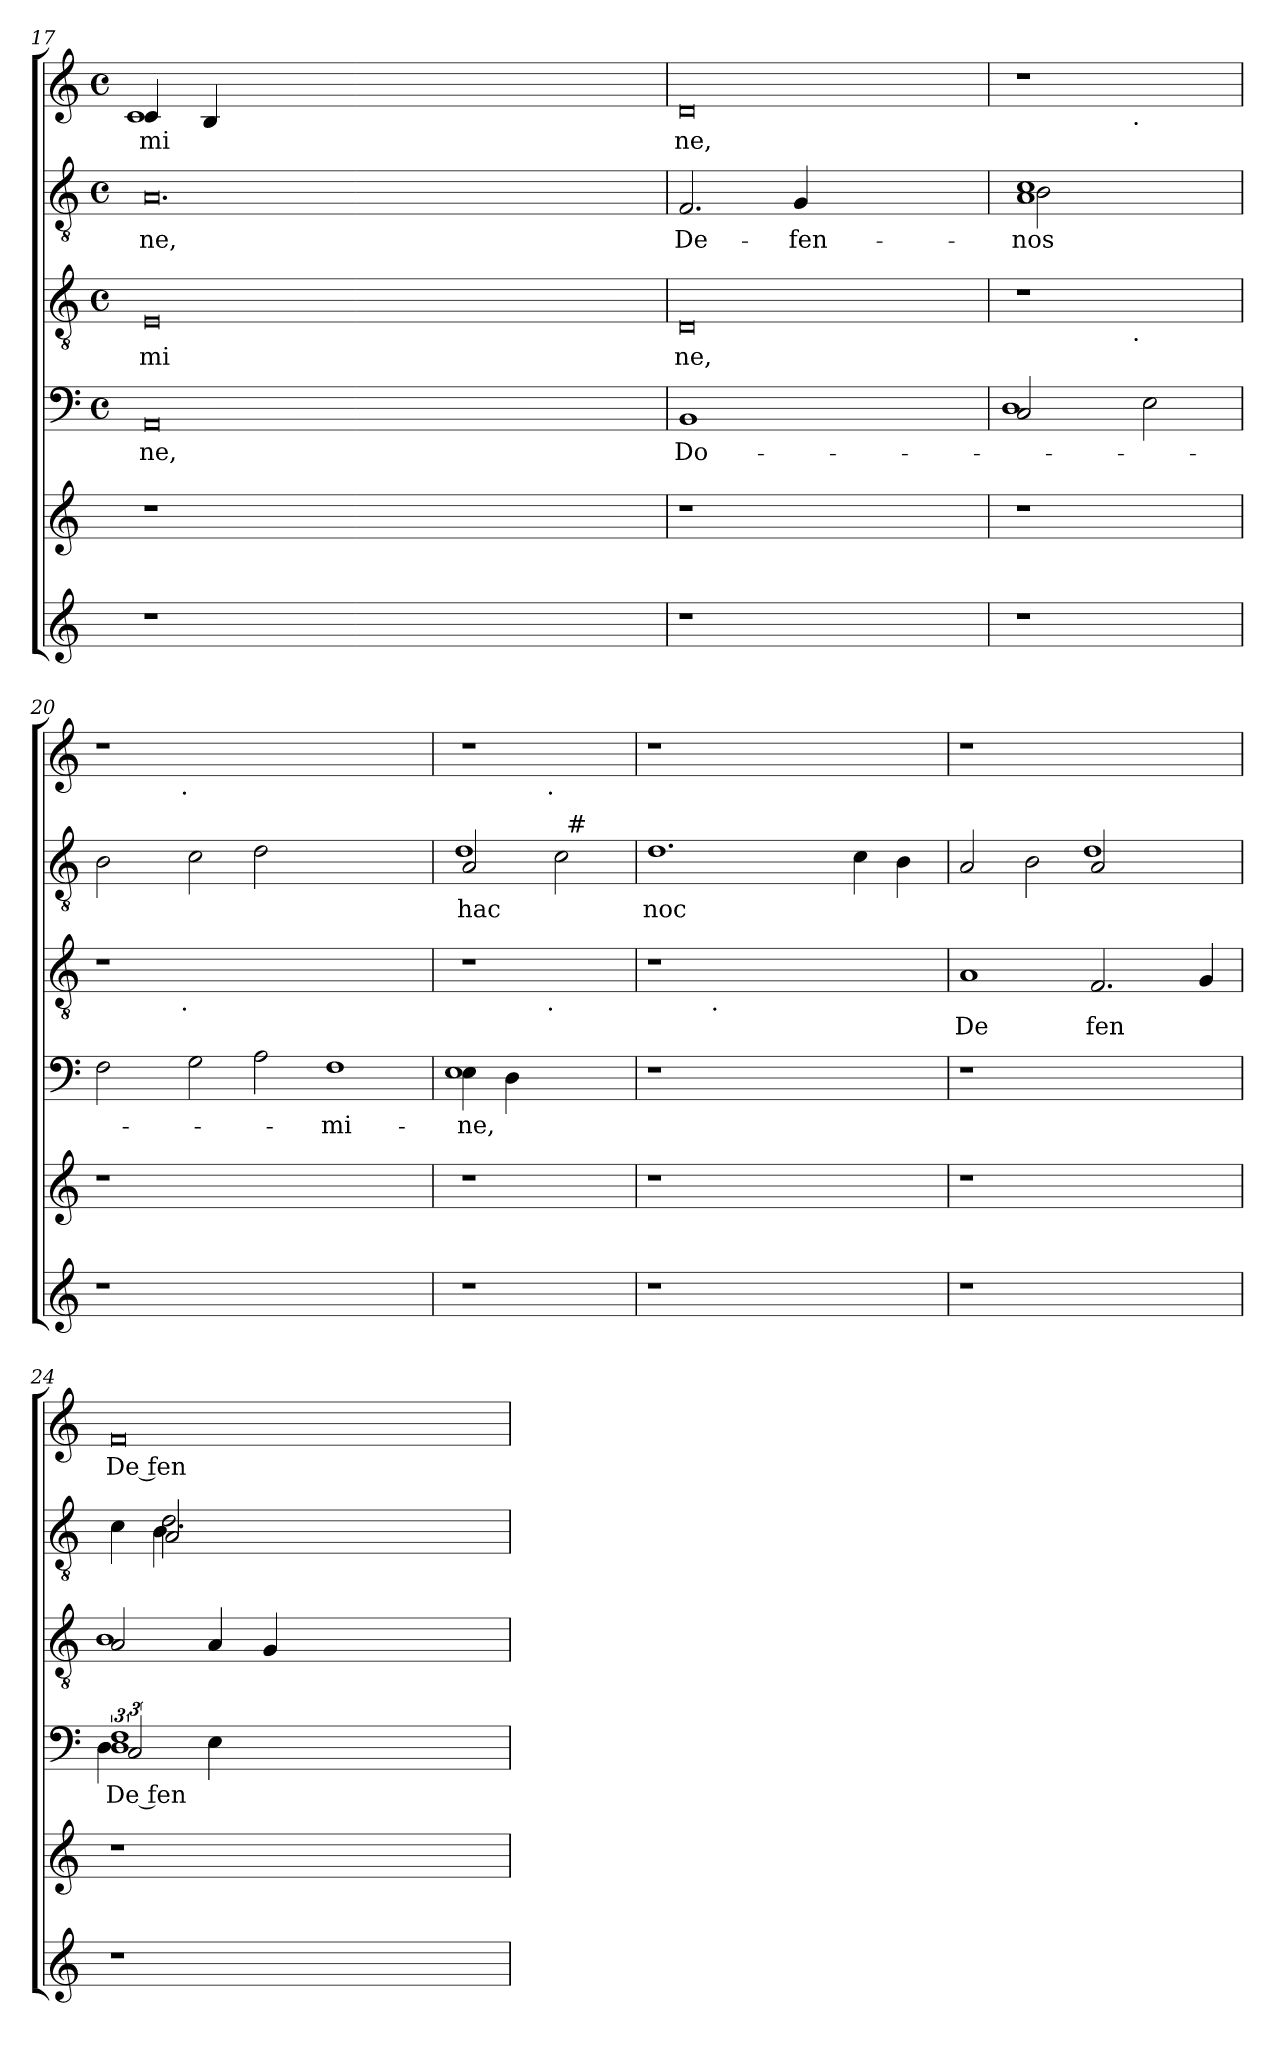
**kern	**kern	**kern	**text	**kern	**text	**kern	**text	**kern	**text
*part6	*part5	*part4	*part4	*part3	*part3	*part2	*part2	*part1	*part1
*staff6	*staff5	*staff4	*staff4	*staff3	*staff3	*staff2	*staff2	*staff1	*staff1
*clefG2	*clefG2	*clefF4	*	*clefGv2	*	*clefGv2	*	*clefG2	*
*k[]	*k[]	*k[]	*	*k[]	*	*k[]	*	*k[]	*
*C:	*C:	*C:	*	*C:	*	*C:	*	*C:	*
*	*	*M4/4	*	*M4/4	*	*M4/4	*	*M4/4	*
*	*	*met(c)	*	*met(c)	*	*met(c)	*	*met(c)	*
=17	=17	=17	=17	=17	=17	=17	=17	=17	=17
!	!	!	!LO:LY:b	!	!LO:LY:b	!	!LO:LY:b	!	!LO:LY:b
*	*	*	*	*	*	*	*	*^	*
1r	1r	0AA	-ne,	0E	mi	0.A	-ne,	4c/	1c	mi
.	.	.	.	.	.	.	.	4B/	.	.
.	.	.	.	.	.	.	.	0ryy	.	.
0ryy	0ryy	.	.	.	.	.	.	.	0ryy	.
.	.	1ryy	.	1ryy	.	.	.	.	.	.
.	.	.	.	.	.	.	.	2ryy	.	.
*	*	*	*	*	*	*	*	*v	*v	*
=18	=18	=18	=18	=18	=18	=18	=18	=18	=18
!	!	!	!LO:LY:b	!	!LO:LY:b	!	!LO:LY:b	!	!LO:LY:b
1r	1r	1BB	Do-	0D	ne,	2.F/	De-	0d	ne,
!	!	!	!	!	!	!	!LO:LY:b	!	!
.	.	.	.	.	.	4G/	-fen-	.	.
1ryy	1ryy	1ryy	.	.	.	1ryy	.	.	.
=19	=19	=19	=19	=19	=19	=19	=19	=19	=19
*	*	*^	*	*	*	*	*	*	*
!	!	!	!	!	!	!	!	!LO:LY:b	!	!
*	*	*	*	*	*^	*	*^	*	*^	*
1r	1r	2C/	1D	.	1r	4ryy	.	1A 1c	2B\	nos	1r	4ryy	.
.	.	.	.	.	.	8...ryy	.	.	.	.	.	8...ryy	.
!	!	!	!	!	!	!	!	!	!	!	!	!LO:TX:b:t=.	!
!	!	!	!	!	!	!LO:TX:b:t=.	!	!	!	!	!	!	!
.	.	.	.	.	.	2ryy	.	.	.	.	.	2ryy	.
.	.	2E\	.	.	.	.	.	.	2ryy	.	.	.	.
.	.	.	.	.	.	64ryy	.	.	.	.	.	64ryy	.
*	*	*v	*v	*	*	*	*	*v	*v	*	*	*	*
=20	=20	=20	=20	=20	=20	=20	=20	=20	=20	=20	=20
1r	1r	2F\	.	1r	4ryy	.	2B\	.	1r	4ryy	.
.	.	.	.	.	8...ryy	.	.	.	.	8...ryy	.
!	!	!	!	!	!	!	!	!	!	!LO:TX:b:t=.	!
!	!	!	!	!	!LO:TX:b:t=.	!	!	!	!	!	!
.	.	.	.	.	1ryy	.	.	.	.	1ryy	.
.	.	2G\	.	.	.	.	2c\	.	.	.	.
1.ryy	1.ryy	2A\	.	1.ryy	.	.	2d\	.	1.ryy	.	.
.	.	.	.	.	1ryy	.	.	.	.	1ryy	.
!	!	!	!LO:LY:b	!	!	!	!	!	!	!	!
.	.	1F	-mi-	.	.	.	1ryy	.	.	.	.
.	.	.	.	.	64ryy	.	.	.	.	64ryy	.
=21	=21	=21	=21	=21	=21	=21	=21	=21	=21	=21	=21
*	*	*^	*	*	*	*	*	*	*	*	*
!	!	!	!	!LO:LY:b	!	!	!	!	!LO:LY:b	!	!	!
*	*	*	*	*	*	*	*	*^	*	*	*	*
!	!	!	!	!	!	!	!	!	!	!LO:LY:b	!	!	!
*	*	*	*	*	*	*	*	*	*^	*	*	*	*
1r	1r	4E\	1E	-ne,	1r	4ryy	.	2A/	1d	2ryy	hac	1r	4ryy	.
.	.	4D\	.	.	.	8...ryy	.	.	.	.	.	.	8...ryy	.
!	!	!	!	!	!	!	!	!	!	!	!	!	!LO:TX:b:t=.	!
!	!	!	!	!	!	!LO:TX:b:t=.	!	!	!	!	!	!	!	!
.	.	.	.	.	.	2ryy	.	.	.	.	.	.	2ryy	.
.	.	2ryy	.	.	.	.	.	32ryy	.	2c\	.	.	.	.
!	!	!	!	!	!	!	!	!LO:TX:a:t=#	!	!	!	!	!	!
.	.	.	.	.	.	.	.	4...ryy	.	.	.	.	.	.
.	.	.	.	.	.	64ryy	.	.	.	.	.	.	64ryy	.
!!LO:LB:g=z
=22	=22	=22	=22	=22	=22	=22	=22	=22	=22	=22	=22	=22	=22	=22
!	!	!	!	!	!	!	!	!	!	!	!LO:LY:b	!	!	!
*	*	*	*	*	*	*	*	*v	*v	*v	*	*	*	*
*	*	*v	*v	*	*	*	*	*	*	*v	*v	*
1r	1r	1r	.	1r	4...ryy	.	1.d	noc	1r	.
!	!	!	!	!	!LO:TX:b:t=.	!	!	!	!	!
.	.	.	.	.	1ryy	.	.	.	.	.
1ryy	1ryy	1ryy	.	1ryy	.	.	.	.	1ryy	.
.	.	.	.	.	2ryy	.	.	.	.	.
.	.	.	.	.	.	.	4c\	.	.	.
.	.	.	.	.	.	.	4B\	.	.	.
.	.	.	.	.	32ryy	.	.	.	.	.
=23	=23	=23	=23	=23	=23	=23	=23	=23	=23	=23
!	!	!	!	!	!	!LO:LY:b	!	!	!	!
*	*	*	*	*v	*v	*	*^	*	*	*
1r	1r	1r	.	1A	De	2A/	2ryy	.	1r	.
.	.	.	.	.	.	2ryy	2B\	.	.	.
!	!	!	!	!	!LO:LY:b	!	!	!	!	!
1ryy	1ryy	1ryy	.	2.F/	fen	2A/	1d	.	1ryy	.
.	.	.	.	.	.	2ryy	.	.	.	.
.	.	.	.	4G/	.	.	.	.	.	.
*	*	*	*	*	*	*v	*v	*	*	*
=24	=24	=24	=24	=24	=24	=24	=24	=24	=24
!	!	!	!LO:LY:b:rj	!	!	!	!	!	!LO:LY:b:rj
*	*	*^	*	*^	*	*^	*	*	*
*	*	*	*^	*	*	*	*	*	*^	*	*	*
1r	1r	3%2D 3%2F	3C/	4D\	De fen	2A/	1B	.	4c\	4ryy	4ryy	.	0f	De fen
.	.	.	.	4ryy	.	.	.	.	4B\	2A/	2.d\	.	.	.
.	.	.	1ryy	.	.	.	.	.	.	.	.	.	.	.
.	.	.	.	4E\	.	4A/	.	.	1ryy	.	.	.	.	.
.	.	1ryy	.	.	.	.	.	.	.	.	.	.	.	.
.	.	.	.	1ryy	.	4G/	.	.	.	1ryy	.	.	.	.
1ryy	1ryy	.	.	.	.	1ryy	1ryy	.	.	.	1ryy	.	.	.
.	.	.	4ryy	.	.	.	.	.	.	.	.	.	.	.
.	.	.	.	.	.	.	.	.	2ryy	.	.	.	.	.
.	.	.	12%5ryy	.	.	.	.	.	.	.	.	.	.	.
.	.	4ryy	.	.	.	.	.	.	.	.	.	.	.	.
.	.	.	.	4ryy	.	.	.	.	.	4ryy	.	.	.	.
.	.	12ryy	.	.	.	.	.	.	.	.	.	.	.	.
*	*	*v	*v	*v	*	*	*	*	*v	*v	*v	*	*	*
*	*	*	*	*v	*v	*	*	*	*	*
=	=	=	=	=	=	=	=	=	=
*-	*-	*-	*-	*-	*-	*-	*-	*-	*-
